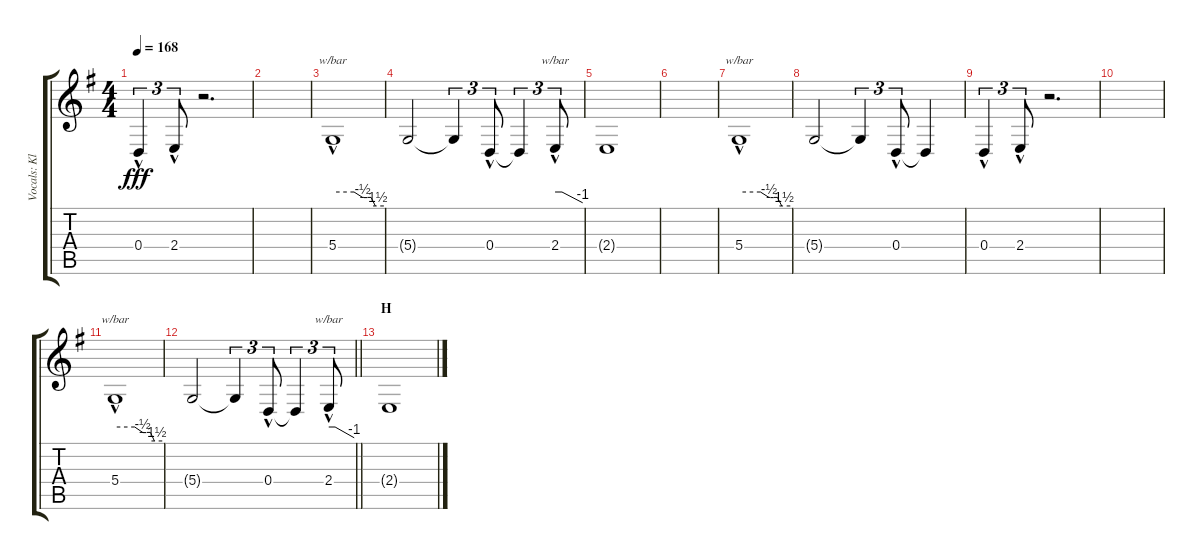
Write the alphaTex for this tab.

\track ("Vocals: Klause" "Vocals: Kl") {instrument lead2sawtooth}
\staff {score tabs}
\tuning (E4 B3 G3 D3 A2 E2) {hide}
\ts (4 4)
\tempo 168
\clef g2
\ks g
0.4{hac}.4{tu (3 2) dy fff} 2.4{hac}.8{tu (3 2)} r.2{d} |
|
5.4{hac}.1{tbe (custom default 0 0 25 0 35 -2 45 -2 50 -6 60 -6)} |
5.4{t}.2 5.4{t}.4{tu (3 2)} 0.4{hac}.8{tu (3 2)} 0.4{t}.4{tu (3 2)} 2.4{hac}.8{tu (3 2) tbe (custom default 0 0 15 0 60 -4)} |
2.4{t}.1 |
|
5.4{hac}.1{tbe (custom default 0 0 25 0 35 -2 45 -2 50 -6 60 -6)} |
5.4{t}.2 5.4{t}.4{tu (3 2)} 0.4{hac}.8{tu (3 2)} 0.4{t}.4 |
0.4{hac}.4{tu (3 2)} 2.4{hac}.8{tu (3 2)} r.2{d} |
|
5.4{hac}.1{tbe (custom default 0 0 25 0 35 -2 45 -2 50 -6 60 -6)} |
\barLineRight lightlight
5.4{t}.2 5.4{t}.4{tu (3 2)} 0.4{hac}.8{tu (3 2)} 0.4{t}.4{tu (3 2)} 2.4{hac}.8{tu (3 2) tbe (custom default 0 0 15 0 60 -4)} |
\section ("" "H")
2.4{t}.1
